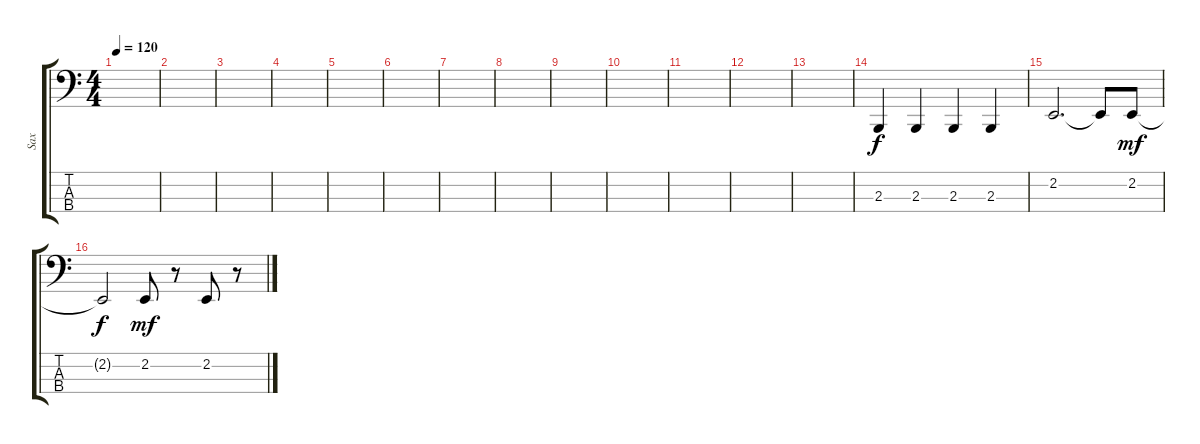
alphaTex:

\track ("Sax" "Sax") {instrument baritonesax}
\staff {score tabs}
\tuning (G2 D2 A1 E1) {hide}
\ts (4 4)
\tempo 120
\clef f4
\ks c
|
|
|
|
|
|
|
|
|
|
|
|
|
2.3.4 2.3.4 2.3.4 2.3.4 |
2.2.2{d} 2.2{t}.8{dy f} 2.2.8{dy mf} |
2.2{t}.2{dy f} 2.2.8{dy mf} r.8 2.2.8 r.8
